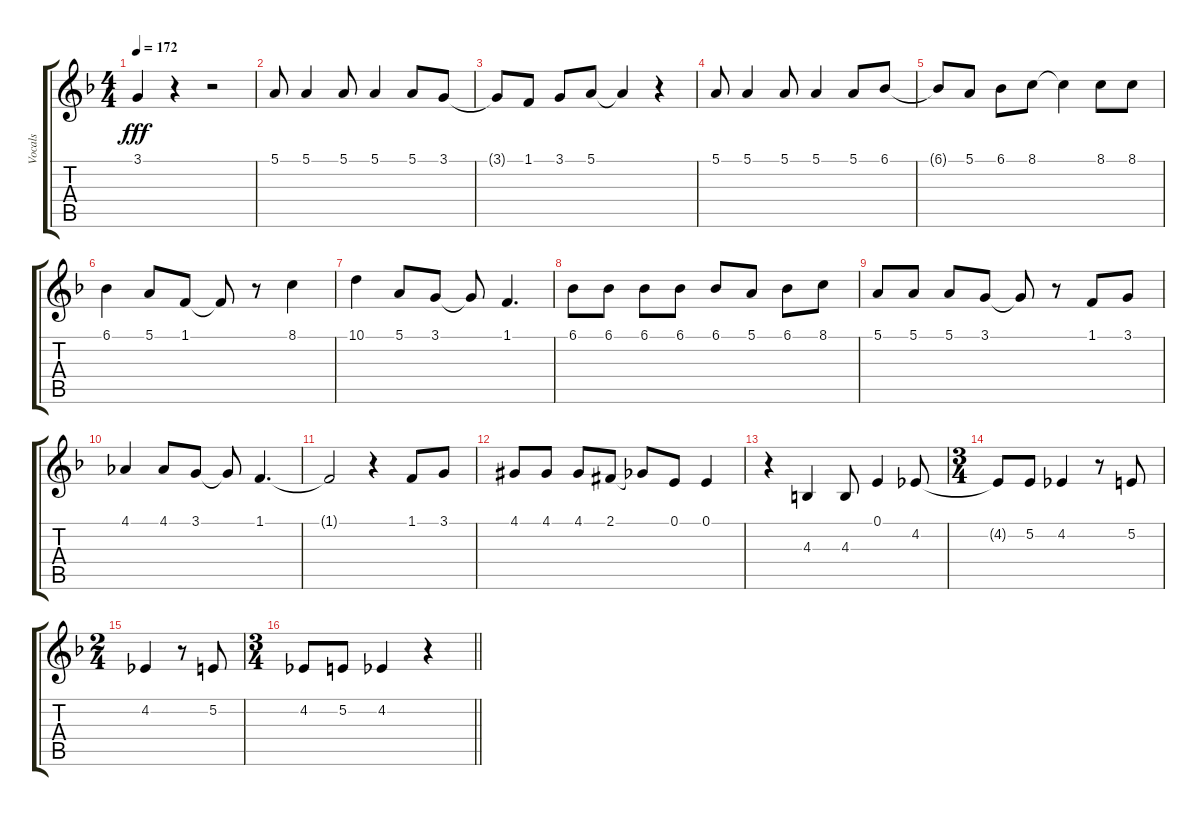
\track ("Vocals" "Vocals") {instrument voiceoohs}
\staff {score tabs}
\tuning (E4 B3 G3 D3 A2 E2) {hide}
\ts (4 4)
\tempo 172
\clef g2
\ks f
3.1{t}.4{dy fff} r.4 r.2 |
5.1.8 5.1.4 5.1.8 5.1.4 5.1.8 3.1.8 |
3.1{t}.8 1.1.8 3.1.8 5.1.8 5.1{t}.4 r.4 |
5.1.8 5.1.4 5.1.8 5.1.4 5.1.8 6.1.8 |
6.1{t}.8 5.1.8 6.1.8 8.1.8 8.1{t}.4 8.1.8 8.1.8 |
6.1.4 5.1.8 1.1.8 1.1{t}.8 r.8 8.1.4 |
10.1.4 5.1.8 3.1.8 3.1{t}.8 1.1.4{d} |
6.1.8 6.1.8 6.1.8 6.1.8 6.1.8 5.1.8 6.1.8 8.1.8 |
5.1.8 5.1.8 5.1.8 3.1.8 3.1{t}.8 r.8 1.1.8 3.1.8 |
4.1.4 4.1.8 3.1.8 3.1{t}.8 1.1.4{d} |
1.1{t}.2 r.4 1.1.8 3.1.8 |
4.1{acc #}.8 4.1{acc #}.8 4.1{acc #}.8 2.1{acc #}.8 2.1{t}.8 0.1.8 0.1.4 |
r.4 4.3.4 4.3.8 0.1.4 4.2.8 |
\ts (3 4)
4.2{t}.8 5.2.8 4.2.4 r.8 5.2.8 |
\ts (2 4)
4.2.4 r.8 5.2.8 |
\ts (3 4)
\barLineRight lightlight
4.2.8 5.2.8 4.2.4 r.4
